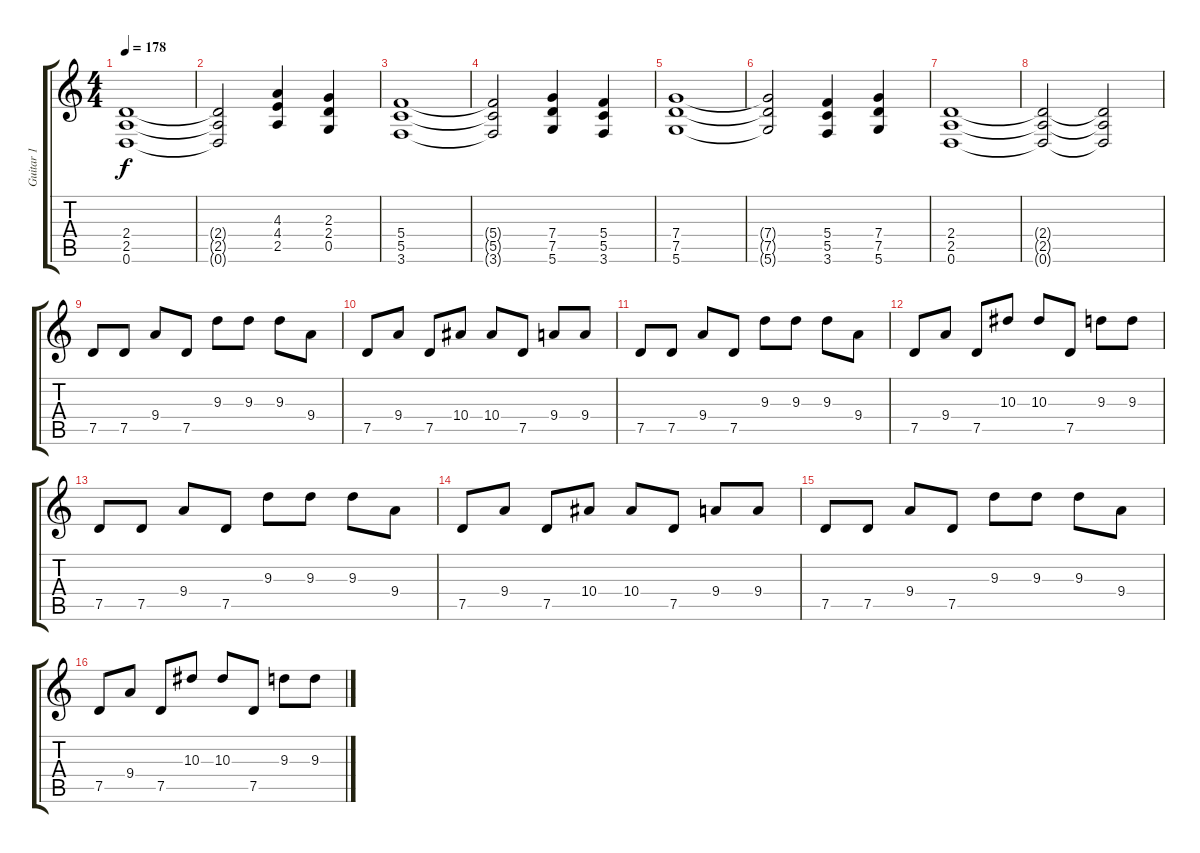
\track ("Guitar 1" "Guitar 1") {instrument overdrivenguitar}
\staff {score tabs}
\tuning (D4 A3 F3 C3 G2 D2) {hide}
\ts (4 4)
\tempo 178
\clef g2
\ks c
(2.4 2.5 0.6).1{dy f} |
(2.4{t} 2.5{t} 0.6{t}).2 (4.3 4.4 2.5).4 (2.3 2.4 0.5).4 |
(5.4 5.5 3.6).1 |
(5.4{t} 5.5{t} 3.6{t}).2 (7.4 7.5 5.6).4 (5.4 5.5 3.6).4 |
(7.4 7.5 5.6).1 |
(7.4{t} 7.5{t} 5.6{t}).2 (5.4 5.5 3.6).4 (7.4 7.5 5.6).4 |
(2.4 2.5 0.6).1 |
(2.4{t} 2.5{t} 0.6{t}).2 (2.4{t} 2.5{t} 0.6{t}).2 |
7.5.8 7.5.8 9.4.8 7.5.8 9.3.8 9.3.8 9.3.8 9.4.8 |
7.5.8 9.4.8 7.5.8 10.4.8 10.4.8 7.5.8 9.4.8 9.4.8 |
7.5.8 7.5.8 9.4.8 7.5.8 9.3.8 9.3.8 9.3.8 9.4.8 |
7.5.8 9.4.8 7.5.8 10.3.8 10.3.8 7.5.8 9.3.8 9.3.8 |
7.5.8 7.5.8 9.4.8 7.5.8 9.3.8 9.3.8 9.3.8 9.4.8 |
7.5.8 9.4.8 7.5.8 10.4.8 10.4.8 7.5.8 9.4.8 9.4.8 |
7.5.8 7.5.8 9.4.8 7.5.8 9.3.8 9.3.8 9.3.8 9.4.8 |
7.5.8 9.4.8 7.5.8 10.3.8 10.3.8 7.5.8 9.3.8 9.3.8
